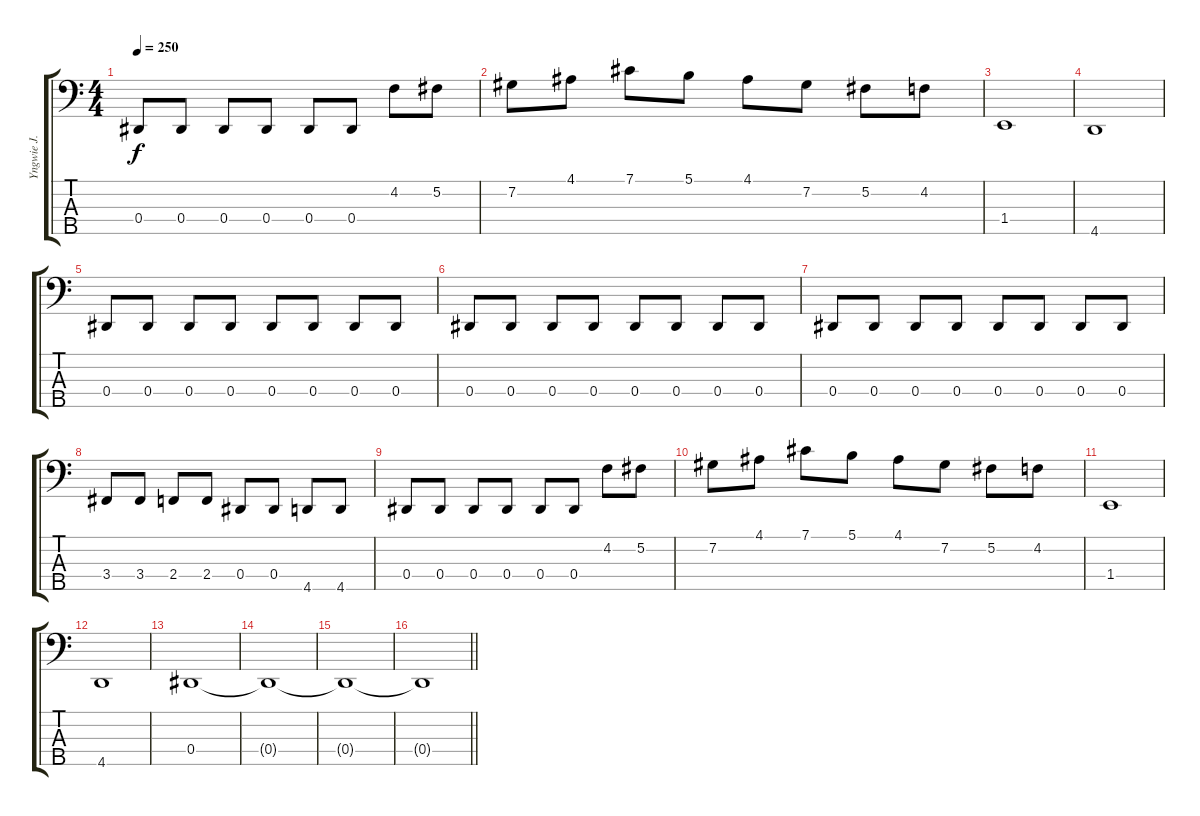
\track ("Yngwie J. Malmsteen" "Yngwie J. ") {instrument electricbassfinger}
\staff {score tabs}
\tuning (Gb2 Db2 Ab1 Eb1 Bb0) {hide}
\ts (4 4)
\tempo 250
\clef f4
\ks c
0.4.8{dy f} 0.4.8 0.4.8 0.4.8 0.4.8 0.4.8 4.2.8 5.2.8 |
7.2.8 4.1.8 7.1.8 5.1.8 4.1.8 7.2.8 5.2.8 4.2.8 |
1.4.1 |
4.5.1 |
0.4.8 0.4.8 0.4.8 0.4.8 0.4.8 0.4.8 0.4.8 0.4.8 |
0.4.8 0.4.8 0.4.8 0.4.8 0.4.8 0.4.8 0.4.8 0.4.8 |
0.4.8 0.4.8 0.4.8 0.4.8 0.4.8 0.4.8 0.4.8 0.4.8 |
3.4.8 3.4.8 2.4.8 2.4.8 0.4.8 0.4.8 4.5.8 4.5.8 |
0.4.8 0.4.8 0.4.8 0.4.8 0.4.8 0.4.8 4.2.8 5.2.8 |
7.2.8 4.1.8 7.1.8 5.1.8 4.1.8 7.2.8 5.2.8 4.2.8 |
1.4.1 |
4.5.1 |
0.4.1 |
0.4{t}.1 |
0.4{t}.1 |
\barLineRight lightlight
0.4{t}.1
